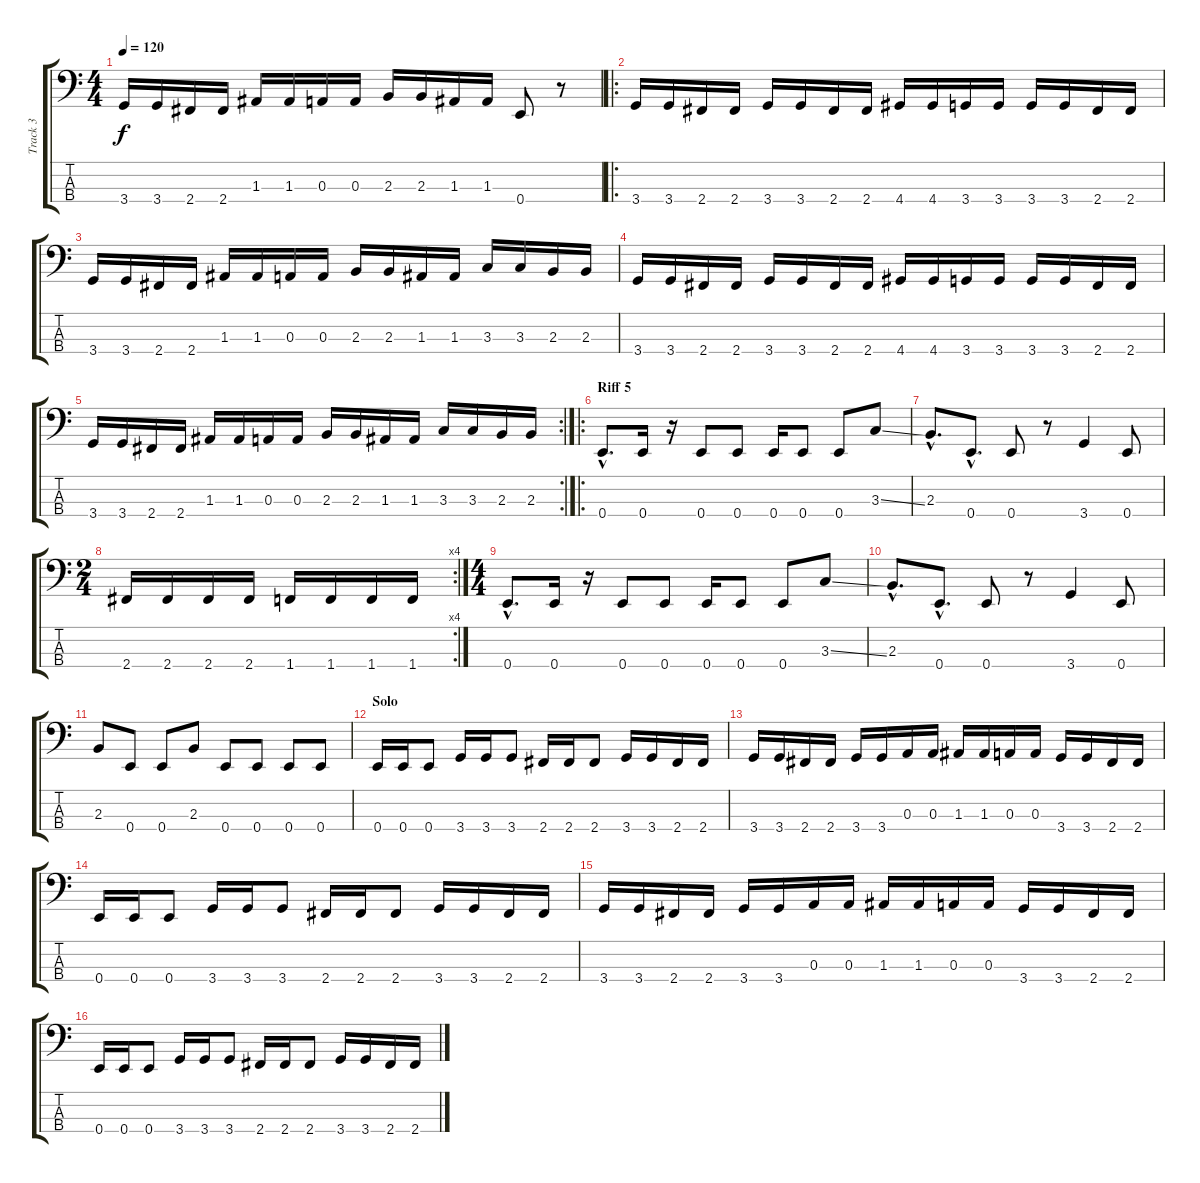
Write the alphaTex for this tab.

\track ("Track 3" "Track 3") {instrument electricbasspick}
\staff {score tabs}
\tuning (G2 D2 A1 E1) {hide}
\ts (4 4)
\tempo 120
\clef f4
\ks c
3.4.16{dy f} 3.4.16 2.4.16 2.4.16 1.3.16 1.3.16 0.3.16 0.3.16 2.3.16 2.3.16 1.3.16 1.3.16 0.4.8 r.8 |
\ro
3.4.16 3.4.16 2.4.16 2.4.16 3.4.16 3.4.16 2.4.16 2.4.16 4.4.16 4.4.16 3.4.16 3.4.16 3.4.16 3.4.16 2.4.16 2.4.16 |
3.4.16 3.4.16 2.4.16 2.4.16 1.3.16 1.3.16 0.3.16 0.3.16 2.3.16 2.3.16 1.3.16 1.3.16 3.3.16 3.3.16 2.3.16 2.3.16 |
3.4.16 3.4.16 2.4.16 2.4.16 3.4.16 3.4.16 2.4.16 2.4.16 4.4.16 4.4.16 3.4.16 3.4.16 3.4.16 3.4.16 2.4.16 2.4.16 |
\rc 2
3.4.16 3.4.16 2.4.16 2.4.16 1.3.16 1.3.16 0.3.16 0.3.16 2.3.16 2.3.16 1.3.16 1.3.16 3.3.16 3.3.16 2.3.16 2.3.16 |
\ro
\section ("" "Riff 5")
0.4{hac}.8{d} 0.4.16 r.16 0.4.8 0.4.8 0.4.16 0.4.8 0.4.8 3.3{ss}.8 |
2.3{hac}.8{d} 0.4{hac}.8{d} 0.4.8 r.8 3.4.4 0.4.8 |
\rc 4
\ts (2 4)
2.4.16 2.4.16 2.4.16 2.4.16 1.4.16 1.4.16 1.4.16 1.4.16 |
\ts (4 4)
0.4{hac}.8{d} 0.4.16 r.16 0.4.8 0.4.8 0.4.16 0.4.8 0.4.8 3.3{ss}.8 |
2.3{hac}.8{d} 0.4{hac}.8{d} 0.4.8 r.8 3.4.4 0.4.8 |
2.3.8 0.4.8 0.4.8 2.3.8 0.4.8 0.4.8 0.4.8 0.4.8 |
\section ("" "Solo")
0.4.16 0.4.16 0.4.8 3.4.16 3.4.16 3.4.8 2.4.16 2.4.16 2.4.8 3.4.16 3.4.16 2.4.16 2.4.16 |
3.4.16 3.4.16 2.4.16 2.4.16 3.4.16 3.4.16 0.3.16 0.3.16 1.3.16 1.3.16 0.3.16 0.3.16 3.4.16 3.4.16 2.4.16 2.4.16 |
0.4.16 0.4.16 0.4.8 3.4.16 3.4.16 3.4.8 2.4.16 2.4.16 2.4.8 3.4.16 3.4.16 2.4.16 2.4.16 |
3.4.16 3.4.16 2.4.16 2.4.16 3.4.16 3.4.16 0.3.16 0.3.16 1.3.16 1.3.16 0.3.16 0.3.16 3.4.16 3.4.16 2.4.16 2.4.16 |
0.4.16 0.4.16 0.4.8 3.4.16 3.4.16 3.4.8 2.4.16 2.4.16 2.4.8 3.4.16 3.4.16 2.4.16 2.4.16
